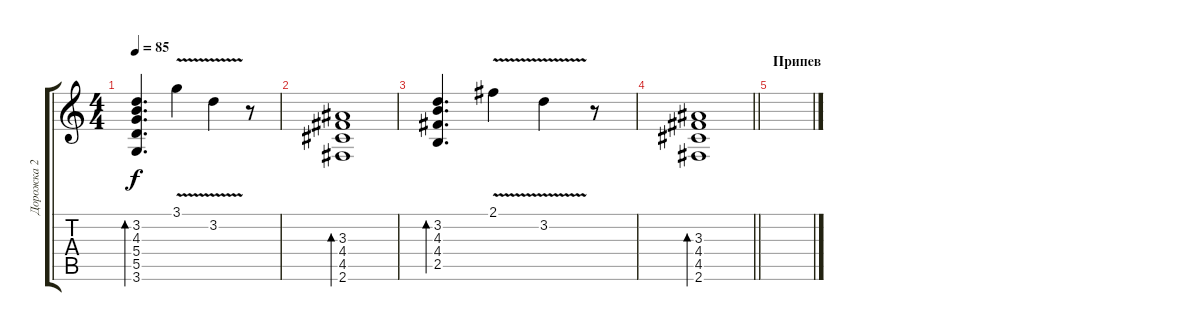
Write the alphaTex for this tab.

\track ("Дорожка 2" "Дорожка 2") {instrument electricguitarclean}
\staff {score tabs}
\tuning (E4 B3 G3 D3 A2 E2) {hide}
\ts (4 4)
\tempo 85
\clef g2
\ks c
(3.2 4.3 5.4 5.5 3.6).4{d bd 120 dy f} 3.1{v}.4 3.2{v}.4 r.8 |
(3.3 4.4 4.5 2.6).1{bd 120} |
(3.2 4.3 4.4 2.5).4{d bd 120} 2.1{v}.4 3.2{v}.4 r.8 |
\barLineRight lightlight
(3.3 4.4 4.5 2.6).1{bd 120} |
\section ("" "Припев")
